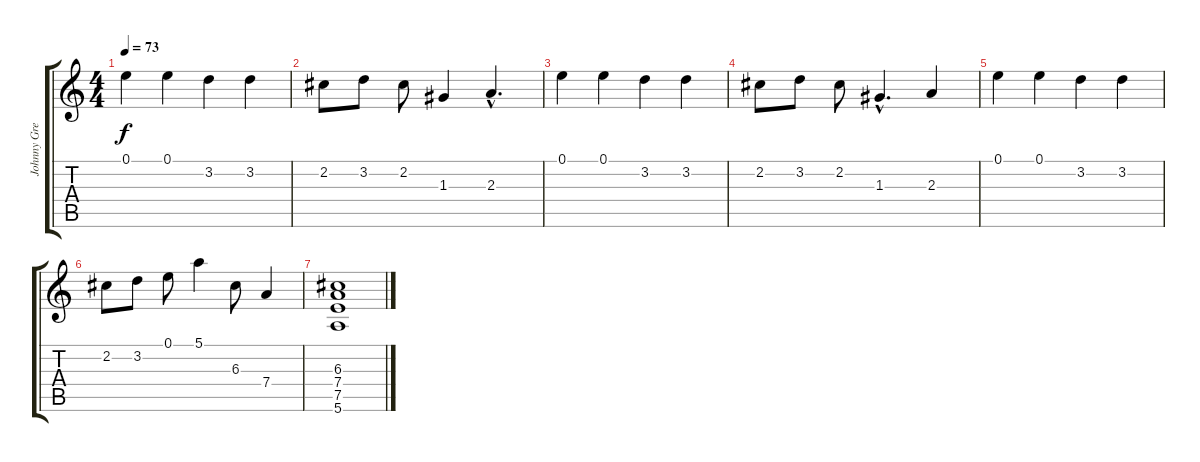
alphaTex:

\track ("Johnny Greenwood - Overdrive" "Johnny Gre") {instrument overdrivenguitar}
\staff {score tabs}
\tuning (E4 B3 G3 D3 A2 E2) {hide}
\ts (4 4)
\tempo 73
\clef g2
\ks c
0.1.4{dy f volume 0} 0.1.4 3.2.4 3.2.4 |
2.2.8 3.2.8 2.2.8 1.3.4 2.3{hac}.4{d} |
0.1.4 0.1.4 3.2.4 3.2.4 |
2.2.8 3.2.8 2.2.8 1.3{hac}.4{d} 2.3.4 |
0.1.4 0.1.4 3.2.4 3.2.4 |
2.2.8 3.2.8 0.1.8 5.1.4 6.3.8 7.4.4 |
(6.3 7.4 7.5 5.6).1
